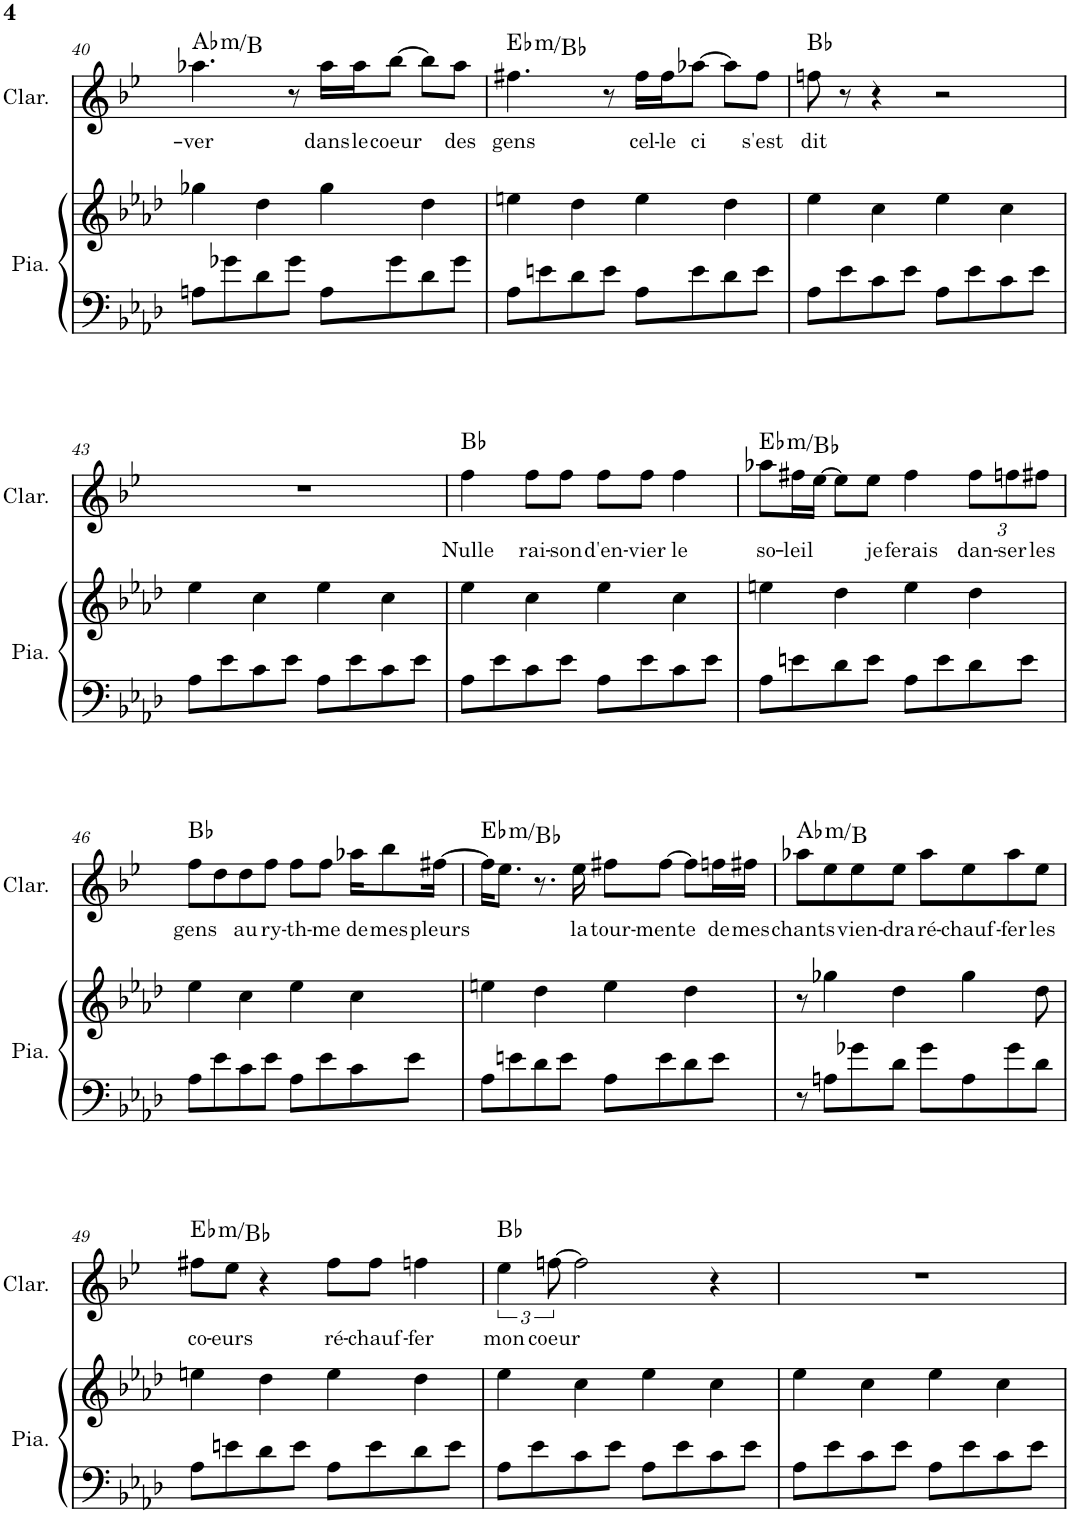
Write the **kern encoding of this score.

**kern	**kern	**kern	**text	**harte
*part2	*part2	*part1	*part1	*part1
*staff3	*staff2	*staff1	*staff1	*
*I"Piano	*	*I"Clarinette	*	*
*I'Pia.	*	*I'Clar.	*	*
!!LO:PB:g=z
*clefF4	*clefG2	*clefG2	*	*
*	*	*Trd1c2	*	*
*k[b-e-a-d-]	*k[b-e-a-d-]	*k[b-e-]	*	*
*M4/4	*M4/4	*M4/4	*	*
=40	=40	=40	=40	=40
!	!	!	!LO:LY:b	!LO:H:kt=m
8An\L	4gg-X\	4.aa-X\	-ver	Ab:min/#2
8g-X\	.	.	.	.
8d-\	4dd-\	.	.	.
8g-\J	.	8r	.	.
!	!	!	!LO:LY:b	!
8A\L	4gg-\	16aa-\LL	dans	.
!	!	!	!LO:LY:b	!
.	.	16aa-\J	le	.
!	!	!	!LO:LY:b	!
8g-\	.	[8bb-\J	coeur	.
8d-\	4dd-\	8bb-\L]	.	.
!	!	!	!LO:LY:b	!
8g-\J	.	8aa-\J	des	.
=41	=41	=41	=41	=41
!	!	!	!LO:LY:b	!LO:H:kt=m
8A-\L	4een\	4.ff#X\	gens	Eb:min/5
8en\	.	.	.	.
8d-\	4dd-\	.	.	.
8e\J	.	8r	.	.
!	!	!	!LO:LY:b	!
8A-\L	4ee\	16ff#\LL	cel-	.
!	!	!	!LO:LY:b	!
.	.	16ff#\J	-le	.
!	!	!	!LO:LY:b	!
8e\	.	[8aa-X\J	ci	.
8d-\	4dd-\	8aa-\L]	.	.
!	!	!	!LO:LY:b	!
8e\J	.	8ff#\J	s'est	.
=42	=42	=42	=42	=42
!	!	!	!LO:LY:b	!
8A-\L	4ee-\	8ffn\	dit	Bb:maj
8e-\	.	8r	.	.
8c\	4cc\	4r	.	.
8e-\J	.	.	.	.
8A-\L	4ee-\	2r	.	.
8e-\	.	.	.	.
8c\	4cc\	.	.	.
8e-\J	.	.	.	.
!!LO:LB:g=z
=43	=43	=43	=43	=43
8A-\L	4ee-\	1r	.	.
8e-\	.	.	.	.
8c\	4cc\	.	.	.
8e-\J	.	.	.	.
8A-\L	4ee-\	.	.	.
8e-\	.	.	.	.
8c\	4cc\	.	.	.
8e-\J	.	.	.	.
=44	=44	=44	=44	=44
!	!	!	!LO:LY:b	!
8A-\L	4ee-\	4ff\	Nulle	Bb:maj
8e-\	.	.	.	.
!	!	!	!LO:LY:b	!
8c\	4cc\	8ff\L	rai-	.
!	!	!	!LO:LY:b	!
8e-\J	.	8ff\J	-son	.
!	!	!	!LO:LY:b	!
8A-\L	4ee-\	8ff\L	d'en-	.
!	!	!	!LO:LY:b	!
8e-\	.	8ff\J	-vier	.
!	!	!	!LO:LY:b	!
8c\	4cc\	4ff\	le	.
8e-\J	.	.	.	.
=45	=45	=45	=45	=45
!	!	!	!LO:LY:b	!LO:H:kt=m
8A-\L	4een\	8aa-X\L	so-	Eb:min/5
!	!	!	!LO:LY:b	!
8en\	.	16ff#X\L	-leil	.
.	.	[16ee-\JJ	.	.
8d-\	4dd-\	8ee-\L]	.	.
!	!	!	!LO:LY:b	!
8e\J	.	8ee-\J	je	.
!	!	!	!LO:LY:b	!
8A-\L	4ee\	4ff#\	ferais	.
8e\	.	.	.	.
*	*	*Xbrackettup	*	*
!	!	!	!LO:LY:b	!
8d-\	4dd-\	12ff#\L	dan-	.
!	!	!	!LO:LY:b	!
.	.	12ffn\	-ser	.
8e\J	.	.	.	.
!	!	!	!LO:LY:b	!
.	.	12ff#X\J	les	.
!!LO:LB:g=z
=46	=46	=46	=46	=46
!	!	!	!LO:LY:b	!
8A-\L	4ee-\	8ff\L	gens	Bb:maj
8e-\	.	8dd\	.	.
!	!	!	!LO:LY:b	!
8c\	4cc\	8dd\	au	.
!	!	!	!LO:LY:b	!
8e-\J	.	8ff\J	ry-	.
!	!	!	!LO:LY:b	!
8A-\L	4ee-\	8ff\L	-th-	.
!	!	!	!LO:LY:b	!
8e-\	.	8ff\J	-me	.
!	!	!	!LO:LY:b	!
8c\	4cc\	16aa-X\KL	de	.
!	!	!	!LO:LY:b	!
.	.	8bb-\	mes	.
8e-\J	.	.	.	.
!	!	!	!LO:LY:b	!
.	.	[16ff#X\Jk	pleurs	.
=47	=47	=47	=47	=47
!	!	!	!	!LO:H:kt=m
8A-\L	4een\	16ff#\KL]	.	Eb:min/5
.	.	8.ee-\J	.	.
8en\	.	.	.	.
8d-\	4dd-\	8.r	.	.
8e\J	.	.	.	.
!	!	!	!LO:LY:b	!
.	.	16ee-\	la	.
!	!	!	!LO:LY:b	!
8A-\L	4ee\	8ff#X\L	tour-	.
!	!	!	!LO:LY:b	!
8e\	.	[8ff#\J	-mente	.
8d-\	4dd-\	8ff#\L]	.	.
!	!	!	!LO:LY:b	!
8e\J	.	16ffn\L	de	.
!	!	!	!LO:LY:b	!
.	.	16ff#X\JJ	mes	.
=48	=48	=48	=48	=48
!	!	!	!LO:LY:b	!LO:H:kt=m
8r	8r	8aa-X\L	chants	Ab:min/#2
8An\L	4gg-X\	8ee-\	.	.
!	!	!	!LO:LY:b	!
8g-X\	.	8ee-\	vien-	.
!	!	!	!LO:LY:b	!
8d-\J	4dd-\	8ee-\J	-dra	.
!	!	!	!LO:LY:b	!
8g-\L	.	8aa-\L	ré-	.
!	!	!	!LO:LY:b	!
8A\	4gg-\	8ee-\	-chauf-	.
!	!	!	!LO:LY:b	!
8g-\	.	8aa-\	-fer	.
!	!	!	!LO:LY:b	!
8d-\J	8dd-\	8ee-\J	les	.
!!LO:LB:g=z
=49	=49	=49	=49	=49
!	!	!	!LO:LY:b	!LO:H:kt=m
8A-\L	4een\	8ff#X\L	co-	Eb:min/5
!	!	!	!LO:LY:b	!
8en\	.	8ee-\J	-eurs	.
8d-\	4dd-\	4r	.	.
8e\J	.	.	.	.
!	!	!	!LO:LY:b	!
8A-\L	4ee\	8ff#\L	ré-	.
!	!	!	!LO:LY:b	!
8e\	.	8ff#\J	-chauf-	.
!	!	!	!LO:LY:b	!
8d-\	4dd-\	4ffn\	-fer	.
8e\J	.	.	.	.
=50	=50	=50	=50	=50
*	*	*brackettup	*	*
!	!	!	!LO:LY:b	!
8A-\L	4ee-\	6ee-\	mon	Bb:maj
8e-\	.	.	.	.
!	!	!	!LO:LY:b	!
.	.	[12ffn\	coeur	.
8c\	4cc\	2ff\]	.	.
8e-\J	.	.	.	.
8A-\L	4ee-\	.	.	.
8e-\	.	.	.	.
8c\	4cc\	4r	.	.
8e-\J	.	.	.	.
=51	=51	=51	=51	=51
8A-\L	4ee-\	1r	.	.
8e-\	.	.	.	.
8c\	4cc\	.	.	.
8e-\J	.	.	.	.
8A-\L	4ee-\	.	.	.
8e-\	.	.	.	.
8c\	4cc\	.	.	.
8e-\J	.	.	.	.
=	=	=	=	=
*-	*-	*-	*-	*-
